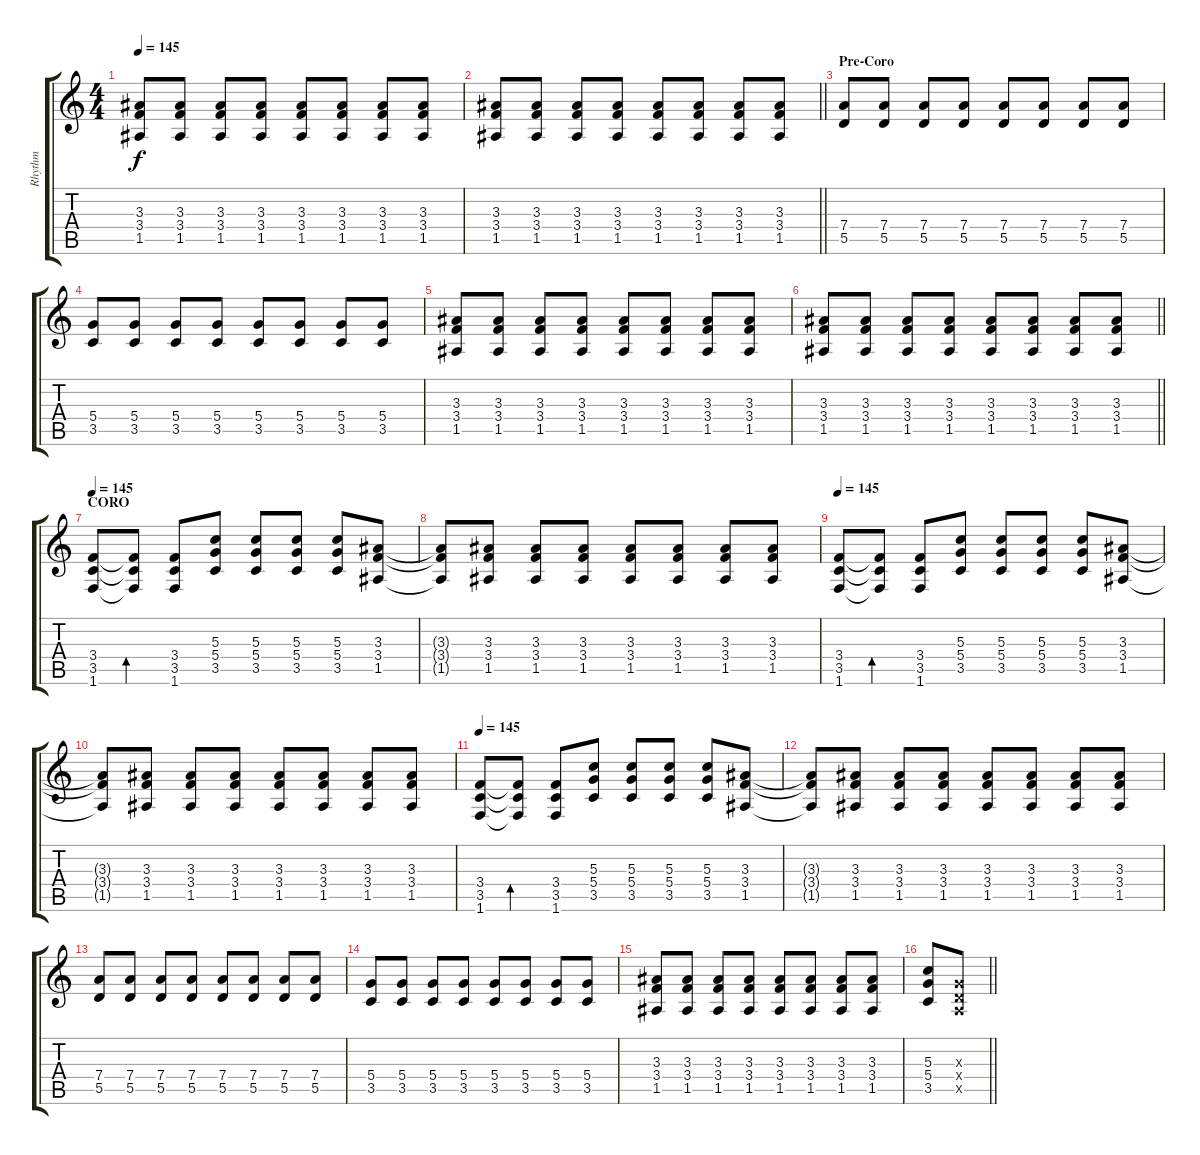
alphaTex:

\track ("Rhythm" "Rhythm") {instrument distortionguitar}
\staff {score tabs}
\tuning (E4 B3 G3 D3 A2 E2) {hide}
\ts (4 4)
\tempo 145
\clef g2
\ks c
(3.3 3.4 1.5).8{dy f} (3.3 3.4 1.5).8 (3.3 3.4 1.5).8 (3.3 3.4 1.5).8 (3.3 3.4 1.5).8 (3.3 3.4 1.5).8 (3.3 3.4 1.5).8 (3.3 3.4 1.5).8 |
\barLineRight lightlight
(3.3 3.4 1.5).8 (3.3 3.4 1.5).8 (3.3 3.4 1.5).8 (3.3 3.4 1.5).8 (3.3 3.4 1.5).8 (3.3 3.4 1.5).8 (3.3 3.4 1.5).8 (3.3 3.4 1.5).8 |
\section ("" "Pre-Coro")
(7.4 5.5).8 (7.4 5.5).8 (7.4 5.5).8 (7.4 5.5).8 (7.4 5.5).8 (7.4 5.5).8 (7.4 5.5).8 (7.4 5.5).8 |
(5.4 3.5).8 (5.4 3.5).8 (5.4 3.5).8 (5.4 3.5).8 (5.4 3.5).8 (5.4 3.5).8 (5.4 3.5).8 (5.4 3.5).8 |
(3.3 3.4 1.5).8 (3.3 3.4 1.5).8 (3.3 3.4 1.5).8 (3.3 3.4 1.5).8 (3.3 3.4 1.5).8 (3.3 3.4 1.5).8 (3.3 3.4 1.5).8 (3.3 3.4 1.5).8 |
\barLineRight lightlight
(3.3 3.4 1.5).8 (3.3 3.4 1.5).8 (3.3 3.4 1.5).8 (3.3 3.4 1.5).8 (3.3 3.4 1.5).8 (3.3 3.4 1.5).8 (3.3 3.4 1.5).8 (3.3 3.4 1.5).8 |
\section ("" "CORO")
\tempo 145
(3.4 3.5 1.6).8 (3.4{t} 3.5{t} 1.6{t}).8{bd 60} (3.4 3.5 1.6).8 (5.3 5.4 3.5).8 (5.3 5.4 3.5).8 (5.3 5.4 3.5).8 (5.3 5.4 3.5).8 (3.3 3.4 1.5).8 |
(3.3{t} 3.4{t} 1.5{t}).8 (3.3 3.4 1.5).8 (3.3 3.4 1.5).8 (3.3 3.4 1.5).8 (3.3 3.4 1.5).8 (3.3 3.4 1.5).8 (3.3 3.4 1.5).8 (3.3 3.4 1.5).8 |
\tempo 145
(3.4 3.5 1.6).8 (3.4{t} 3.5{t} 1.6{t}).8{bd 60} (3.4 3.5 1.6).8 (5.3 5.4 3.5).8 (5.3 5.4 3.5).8 (5.3 5.4 3.5).8 (5.3 5.4 3.5).8 (3.3 3.4 1.5).8 |
(3.3{t} 3.4{t} 1.5{t}).8 (3.3 3.4 1.5).8 (3.3 3.4 1.5).8 (3.3 3.4 1.5).8 (3.3 3.4 1.5).8 (3.3 3.4 1.5).8 (3.3 3.4 1.5).8 (3.3 3.4 1.5).8 |
\tempo 145
(3.4 3.5 1.6).8 (3.4{t} 3.5{t} 1.6{t}).8{bd 60} (3.4 3.5 1.6).8 (5.3 5.4 3.5).8 (5.3 5.4 3.5).8 (5.3 5.4 3.5).8 (5.3 5.4 3.5).8 (3.3 3.4 1.5).8 |
(3.3{t} 3.4{t} 1.5{t}).8 (3.3 3.4 1.5).8 (3.3 3.4 1.5).8 (3.3 3.4 1.5).8 (3.3 3.4 1.5).8 (3.3 3.4 1.5).8 (3.3 3.4 1.5).8 (3.3 3.4 1.5).8 |
(7.4 5.5).8 (7.4 5.5).8 (7.4 5.5).8 (7.4 5.5).8 (7.4 5.5).8 (7.4 5.5).8 (7.4 5.5).8 (7.4 5.5).8 |
(5.4 3.5).8 (5.4 3.5).8 (5.4 3.5).8 (5.4 3.5).8 (5.4 3.5).8 (5.4 3.5).8 (5.4 3.5).8 (5.4 3.5).8 |
(3.3 3.4 1.5).8 (3.3 3.4 1.5).8 (3.3 3.4 1.5).8 (3.3 3.4 1.5).8 (3.3 3.4 1.5).8 (3.3 3.4 1.5).8 (3.3 3.4 1.5).8 (3.3 3.4 1.5).8 |
\barLineRight lightlight
(5.3 5.4 3.5).8 (0.3{x} 0.4{x} 0.5{x}).8
